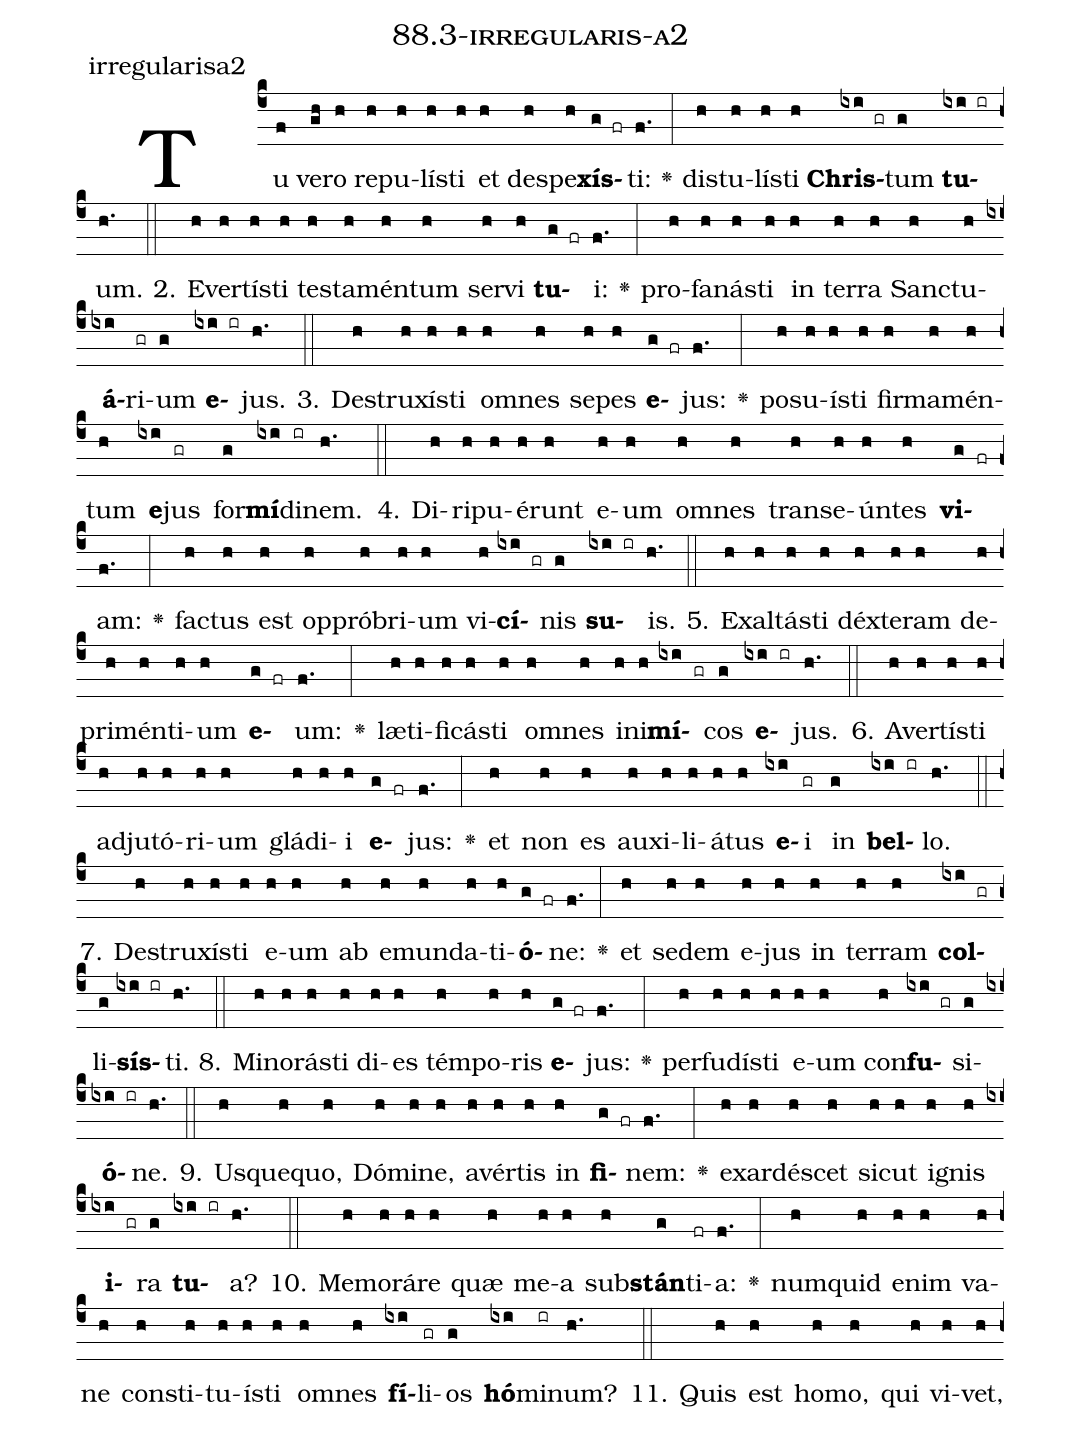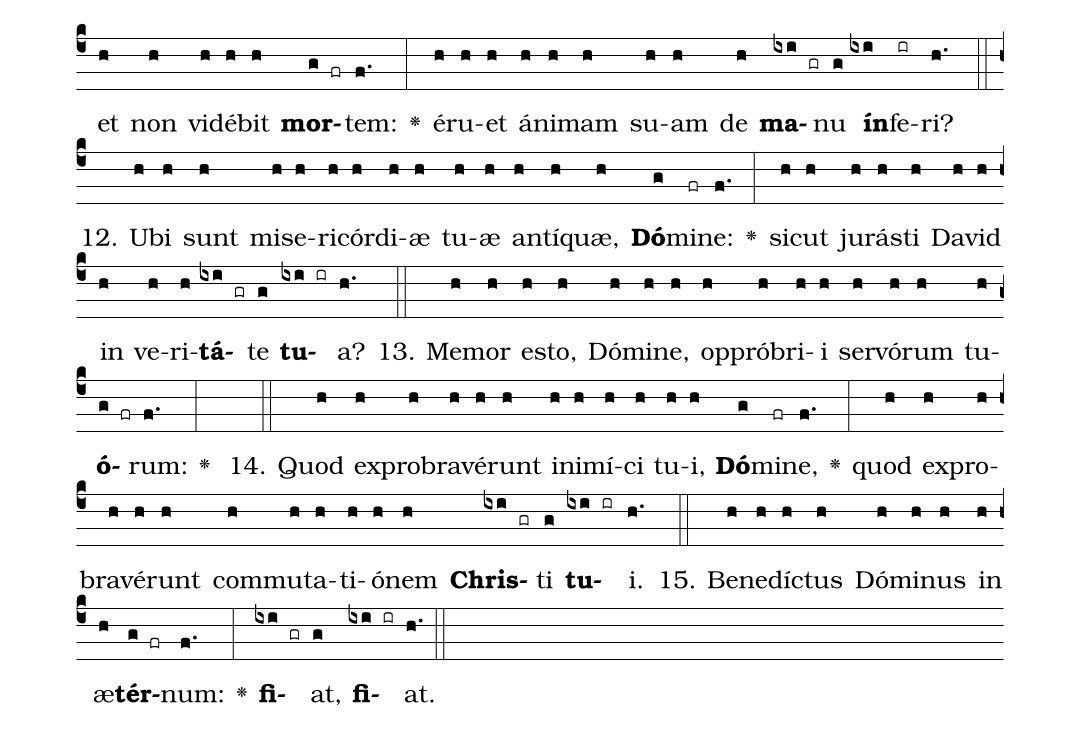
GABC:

name: 88.3-irregularis-a2;
annotation: irregularisa2;
%%
(c4)Tu(f) ve(gh)ro(h) re(h)pu(h)lís(h)ti(h) et(h) de(h)spe(h)<b>xís</b>(g fr)ti:(f.) <v>\greheightstar</v>(:) dis(h)tu(h)lís(h)ti(h) <b>Chris</b>(ixi gr)tum(g) <b>tu</b>(ixi ir)um.(h.) (::)
2. E(h)ver(h)tís(h)ti(h) tes(h)ta(h)mén(h)tum(h) ser(h)vi(h) <b>tu</b>(g fr)i:(f.) <v>\greheightstar</v>(:) pro(h)fa(h)nás(h)ti(h) in(h) ter(h)ra(h) Sanc(h)tu(h)<b>á</b>(ixi)ri(gr)um(g) <b>e</b>(ixi ir)jus.(h.) (::)
3. De(h)stru(h)xís(h)ti(h) om(h)nes(h) se(h)pes(h) <b>e</b>(g fr)jus:(f.) <v>\greheightstar</v>(:) po(h)su(h)ís(h)ti(h) fir(h)ma(h)mén(h)tum(h) <b>e</b>(ixi)jus(gr) for(g)<b>mí</b>(ixi)di(ir)nem.(h.) (::)
4. Di(h)ri(h)pu(h)é(h)runt(h) e(h)um(h) om(h)nes(h) trans(h)e(h)ún(h)tes(h) <b>vi</b>(g fr)am:(f.) <v>\greheightstar</v>(:) fac(h)tus(h) est(h) op(h)pró(h)bri(h)um(h) vi(h)<b>cí</b>(ixi gr)nis(g) <b>su</b>(ixi ir)is.(h.) (::)
5. Ex(h)al(h)tás(h)ti(h) déx(h)te(h)ram(h) de(h)pri(h)mén(h)ti(h)um(h) <b>e</b>(g fr)um:(f.) <v>\greheightstar</v>(:) læ(h)ti(h)fi(h)cás(h)ti(h) om(h)nes(h) in(h)i(h)<b>mí</b>(ixi gr)cos(g) <b>e</b>(ixi ir)jus.(h.) (::)
6. A(h)ver(h)tís(h)ti(h) ad(h)ju(h)tó(h)ri(h)um(h) glá(h)di(h)i(h) <b>e</b>(g fr)jus:(f.) <v>\greheightstar</v>(:) et(h) non(h) es(h) au(h)xi(h)li(h)á(h)tus(h) <b>e</b>(ixi)i(gr) in(g) <b>bel</b>(ixi ir)lo.(h.) (::)
7. De(h)stru(h)xís(h)ti(h) e(h)um(h) ab(h) e(h)mun(h)da(h)ti(h)<b>ó</b>(g fr)ne:(f.) <v>\greheightstar</v>(:) et(h) se(h)dem(h) e(h)jus(h) in(h) ter(h)ram(h) <b>col</b>(ixi gr)li(g)<b>sís</b>(ixi ir)ti.(h.) (::)
8. Mi(h)no(h)rás(h)ti(h) di(h)es(h) tém(h)po(h)ris(h) <b>e</b>(g fr)jus:(f.) <v>\greheightstar</v>(:) per(h)fu(h)dís(h)ti(h) e(h)um(h) con(h)<b>fu</b>(ixi gr)si(g)<b>ó</b>(ixi ir)ne.(h.) (::)
9. Us(h)que(h)quo,(h) Dó(h)mi(h)ne,(h) a(h)vér(h)tis(h) in(h) <b>fi</b>(g fr)nem:(f.) <v>\greheightstar</v>(:) ex(h)ar(h)dé(h)scet(h) sic(h)ut(h) i(h)gnis(h) <b>i</b>(ixi gr)ra(g) <b>tu</b>(ixi ir)a?(h.) (::)
10. Me(h)mo(h)rá(h)re(h) quæ(h) me(h)a(h) sub(h)<b>stán</b>(g)ti(fr)a:(f.) <v>\greheightstar</v>(:) num(h)quid(h) e(h)nim(h) va(h)ne(h) con(h)sti(h)tu(h)ís(h)ti(h) om(h)nes(h) <b>fí</b>(ixi)li(gr)os(g) <b>hó</b>(ixi)mi(ir)num?(h.) (::)
11. Quis(h) est(h) ho(h)mo,(h) qui(h) vi(h)vet,(h) et(h) non(h) vi(h)dé(h)bit(h) <b>mor</b>(g fr)tem:(f.) <v>\greheightstar</v>(:) é(h)ru(h)et(h) á(h)ni(h)mam(h) su(h)am(h) de(h) <b>ma</b>(ixi gr)nu(g) <b>ín</b>(ixi)fe(ir)ri?(h.) (::)
12. U(h)bi(h) sunt(h) mi(h)se(h)ri(h)cór(h)di(h)æ(h) tu(h)æ(h) an(h)tí(h)quæ,(h) <b>Dó</b>(g)mi(fr)ne:(f.) <v>\greheightstar</v>(:) sic(h)ut(h) ju(h)rás(h)ti(h) Da(h)vid(h) in(h) ve(h)ri(h)<b>tá</b>(ixi gr)te(g) <b>tu</b>(ixi ir)a?(h.) (::)
13. Me(h)mor(h) es(h)to,(h) Dó(h)mi(h)ne,(h) op(h)pró(h)bri(h)i(h) ser(h)vó(h)rum(h) tu(h)<b>ó</b>(g fr)rum:(f.) <v>\greheightstar</v>(:)  (::)
14. Quod(h) ex(h)pro(h)bra(h)vé(h)runt(h) in(h)i(h)mí(h)ci(h) tu(h)i,(h) <b>Dó</b>(g)mi(fr)ne,(f.) <v>\greheightstar</v>(:) quod(h) ex(h)pro(h)bra(h)vé(h)runt(h) com(h)mu(h)ta(h)ti(h)ó(h)nem(h) <b>Chris</b>(ixi gr)ti(g) <b>tu</b>(ixi ir)i.(h.) (::)
15. Be(h)ne(h)díc(h)tus(h) Dó(h)mi(h)nus(h) in(h) æ(h)<b>tér</b>(g fr)num:(f.) <v>\greheightstar</v>(:) <b>fi</b>(ixi gr)at,(g) <b>fi</b>(ixi ir)at.(h.) (::)
